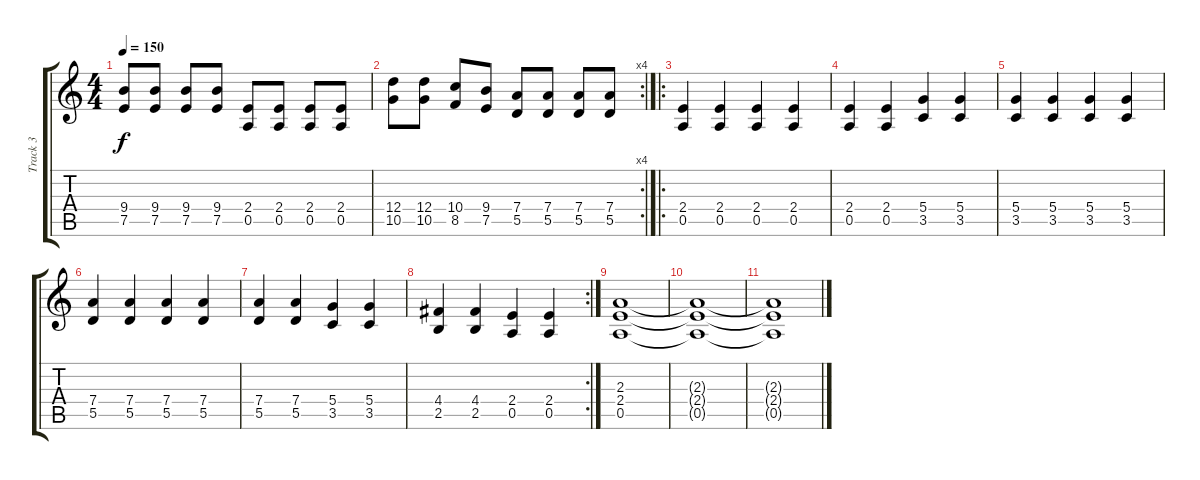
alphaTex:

\track ("Track 3" "Track 3") {instrument distortionguitar}
\staff {score tabs}
\tuning (E4 B3 G3 D3 A2 E2) {hide}
\ts (4 4)
\tempo 150
\clef g2
\ks c
(9.4 7.5).8{dy f} (9.4 7.5).8 (9.4 7.5).8 (9.4 7.5).8 (2.4 0.5).8 (2.4 0.5).8 (2.4 0.5).8 (2.4 0.5).8 |
\rc 4
(12.4 10.5).8 (12.4 10.5).8 (10.4 8.5).8 (9.4 7.5).8 (7.4 5.5).8 (7.4 5.5).8 (7.4 5.5).8 (7.4 5.5).8 |
\ro
(2.4 0.5).4 (2.4 0.5).4 (2.4 0.5).4 (2.4 0.5).4 |
(2.4 0.5).4 (2.4 0.5).4 (5.4 3.5).4 (5.4 3.5).4 |
(5.4 3.5).4 (5.4 3.5).4 (5.4 3.5).4 (5.4 3.5).4 |
(7.4 5.5).4 (7.4 5.5).4 (7.4 5.5).4 (7.4 5.5).4 |
(7.4 5.5).4 (7.4 5.5).4 (5.4 3.5).4 (5.4 3.5).4 |
\rc 2
(4.4 2.5).4 (4.4 2.5).4 (2.4 0.5).4 (2.4 0.5).4 |
(2.3 2.4 0.5).1 |
(2.3{t} 2.4{t} 0.5{t}).1 |
(2.3{t} 2.4{t} 0.5{t}).1{volume 0}
